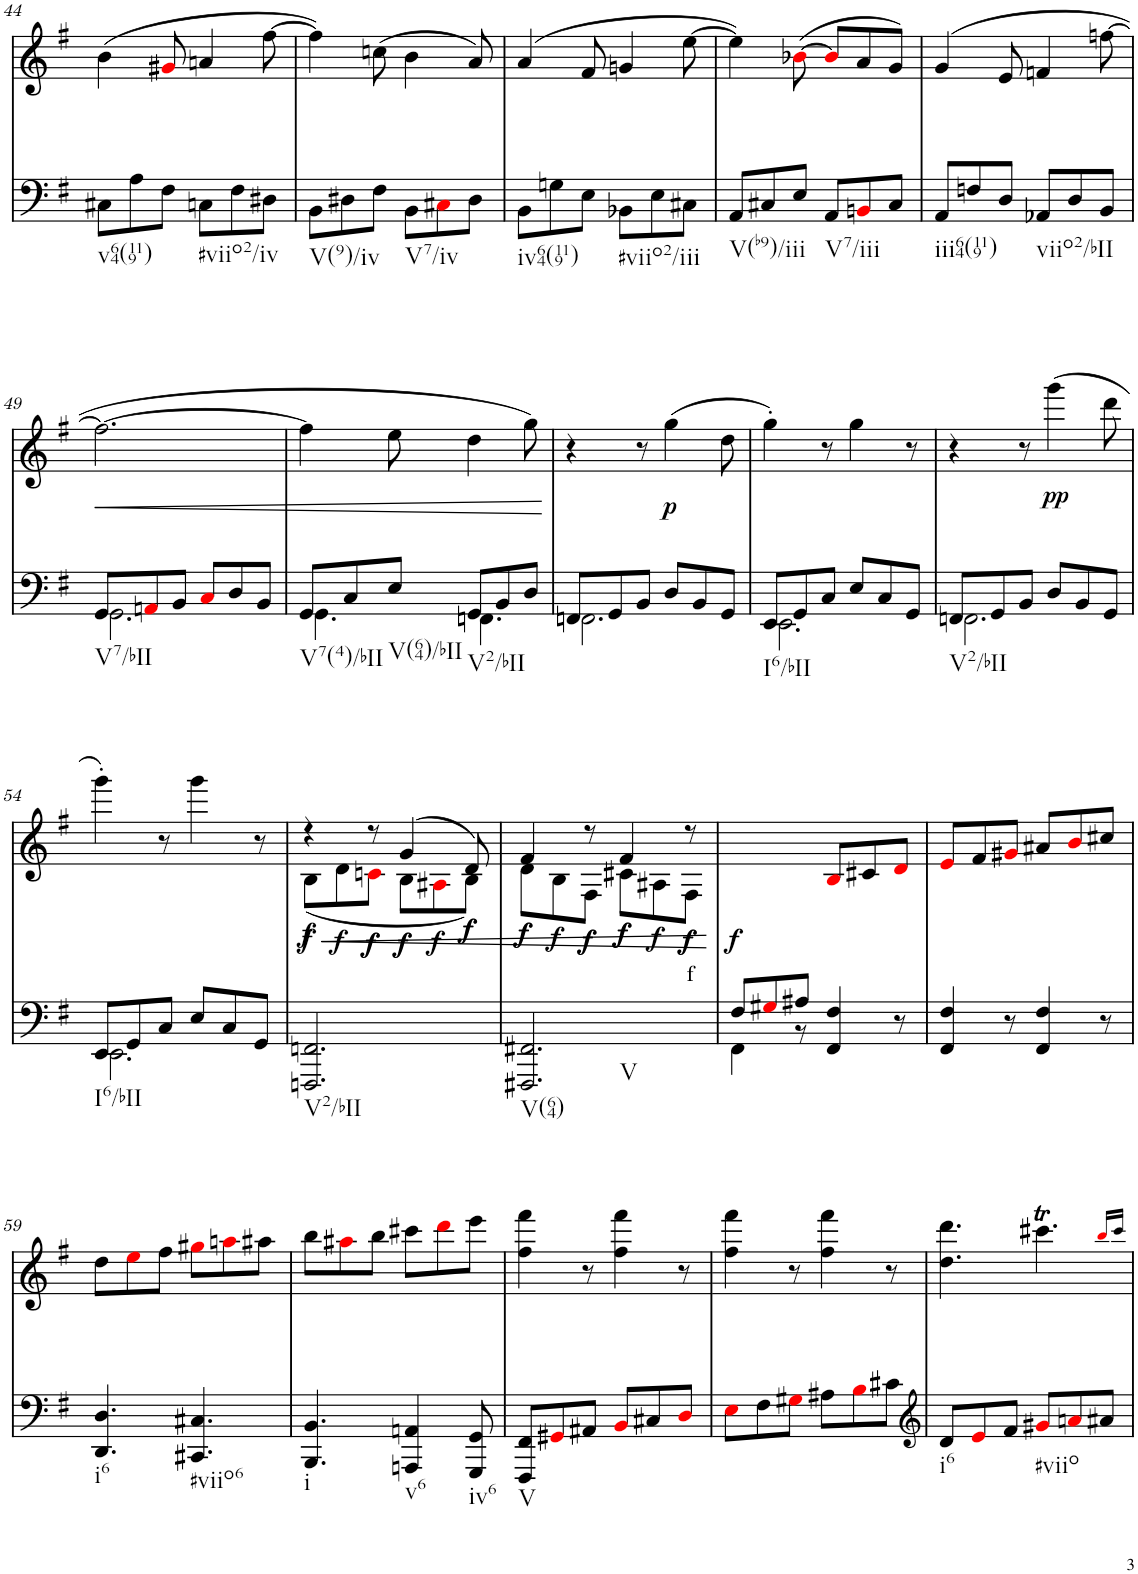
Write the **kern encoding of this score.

**kern	**kern	**text	**dynam
*part2	*part1	*part1	*part1
*staff2	*staff1	*staff1	*staff1
*I"piano	*I"piano	*	*
*I'Pno	*I'Pno	*	*
!!LO:PB:g=z
*clefF4	*clefG2	*	*
*k[f#]	*k[f#]	*	*
*e:	*e:	*	*
*M6/8	*M6/8	*	*
=44	=44	=44	=44
!LO:TX:b:t=v64(119)	!	!	!
8C#X\L	(4b\	.	.
8A\	.	.	.
8F#\J	8g#Xi/	.	.
!LO:TX:b:t=#viio2/iv	!	!	!
8Cn\L	4an/	.	.
8F#\	.	.	.
8D#X\J	[8ff#\	.	.
=45	=45	=45	=45
!LO:TX:b:t=V(9)/iv	!	!	!
8BB\L	4ff#\])	.	.
8D#X\	.	.	.
8F#\J	(8ccn\	.	.
!LO:TX:b:t=V7/iv	!	!	!
8BB\L	4b\	.	.
8C#Xi\	.	.	.
8D#\J	8a/)	.	.
=46	=46	=46	=46
!LO:TX:b:t=iv64(119)	!	!	!
8BB\L	(4a/	.	.
8Gn\	.	.	.
8E\J	8f#/	.	.
!LO:TX:b:t=#viio2/iii	!	!	!
8BB-X\L	4gn/	.	.
8E\	.	.	.
8C#X\J	[8ee\	.	.
=47	=47	=47	=47
!LO:TX:b:t=V(b9)/iii	!	!	!
8AA/L	4ee\])	.	.
8C#X/	.	.	.
8E/J	([8b-Xi\	.	.
!LO:TX:b:t=V7/iii	!	!	!
8AA/L	8b-i/L]	.	.
8BBni/	8a/	.	.
8C#/J	8g/J)	.	.
=48	=48	=48	=48
!LO:TX:b:t=iii64(119)	!	!	!
8AA/L	(4g/	.	.
8Fn/	.	.	.
8D/J	8e/	.	.
!LO:TX:b:t=viio2/bII	!	!	!
8AA-X/L	4fn/	.	.
8D/	.	.	.
8BB/J	[8ffn\	.	.
!!LO:LB:g=z
=49	=49	=49	=49
*^	*	*	*
!LO:TX:b:t=V7/bII	!	!	!	!
!	!	!	!	!LO:HP:b
8GG/L	2.GG\	2.ff\_	.	<
8AAni/	.	.	.	.
8BB/J	.	.	.	.
8Ci/L	.	.	.	.
8D/	.	.	.	.
8BB/J	.	.	.	.
=50	=50	=50	=50	=50
!LO:TX:b:t=V7(4)/bII	!	!	!	!
8GG/L	4.GG\	4ff\]	.	.
8C/	.	.	.	.
!LO:TX:b:t=V(64)/bII	!	!	!	!
8E/J	.	8ee\	.	.
!LO:TX:b:t=V2/bII	!	!	!	!
8GG/L	4.FFn\	4dd\	.	.
8BB/	.	.	.	.
8D/J	.	8gg\)	.	.
*v	*v	*	*	*
.	.	.	[
=51	=51	=51	=51
*^	*	*	*
8FFn/L	2.FFn\	4r	.	.
8GG/	.	.	.	.
8BB/J	.	8r	.	.
!	!	!	!	!LO:DY:b
8D/L	.	(4gg\	.	p
8BB/	.	.	.	.
8GG/J	.	8dd\	.	.
=52	=52	=52	=52	=52
!LO:TX:b:t=I6/bII	!	!	!	!
8EE/L	2.EE\	4gg'\)	.	.
8GG/	.	.	.	.
8C/J	.	8r	.	.
8E/L	.	4gg\	.	.
8C/	.	.	.	.
8GG/J	.	8r	.	.
=53	=53	=53	=53	=53
!LO:TX:b:t=V2/bII	!	!	!	!
8FFn/L	2.FF\	4r	.	.
8GG/	.	.	.	.
8BB/J	.	8r	.	.
!	!	!	!LO:LY:b	!
8D/L	.	(4ggg\	.	.
8BB/	.	.	.	.
8GG/J	.	8ddd\	.	.
!!LO:LB:g=z
=54	=54	=54	=54	=54
!LO:TX:b:t=I6/bII	!	!	!	!
8EE/L	2.EE\	4ggg'\)	.	.
8GG/	.	.	.	.
8C/J	.	8r	.	.
8E/L	.	4ggg\	.	.
8C/	.	.	.	.
8GG/J	.	8r	.	.
*v	*v	*	*	*
=55	=55	=55	=55
!LO:TX:b:t=V2/bII	!	!	!
!	!	!	!LO:HP:b
*	*^	*	*
!	!	!	!	!LO:DY:n=1:b
!	!	!	!	!LO:DY:n=2:b
2.FFFn/ 2.FFn/	4r	(8B\L	.	< f f
!	!	!	!	!LO:DY:n=3:b
.	.	8d\	.	f
!	!	!	!	!LO:DY:n=4:b
!	!	!	!	!LO:DY:n=5:b
.	8r	8cni\J	.	f f
!	!	!	!	!LO:DY:n=6:b
!	!	!	!	!LO:DY:n=7:b
.	(4g/	8B\L	.	f f
!	!	!	!	!LO:DY:n=8:b
.	.	8A#Xi\	.	f
!	!	!	!	!LO:DY:n=9:b
!	!	!	!	!LO:DY:n=10:b
.	8d/)	8B\J)	.	f f
=56	=56	=56	=56	=56
!LO:TX:b:t=V(64)	!	!	!	!
!LO:TX:b:t=V	!	!	!	!
!	!	!	!	!LO:DY:b
!	!	!	!	!LO:DY:n=1:b
2.FFF#X/ 2.FF#X/	4f#/	8d\L	.	f f
!	!	!	!	!LO:DY:n=2:b
.	.	8B\	.	f
!	!	!	!	!LO:DY:n=3:b
!	!	!	!	!LO:DY:n=4:b
.	8r	8F#\J	.	f f
!	!	!	!	!LO:DY:n=5:b
!	!	!	!	!LO:DY:n=6:b
.	4f#/	8c#X\L	.	f f
!	!	!	!	!LO:DY:n=7:b
.	.	8A#X\	.	f
!	!	!	!LO:LY:b	!LO:DY:n=8:b
!	!	!	!	!LO:DY:n=9:b
.	8r	8F#\J	f	f f
*	*v	*v	*	*
.	.	.	[
=57	=57	=57	=57
*^	*	*	*
!	!	!	!	!LO:DY:b
8F#/L	4FF#\	4.ryy	.	f
8G#Xi/	.	.	.	.
8A#X/J	8r	.	.	.
4FF#/ 4F#/	4.ryy	8Bi/L	.	.
.	.	8c#X/	.	.
8r	.	8di/J	.	.
*v	*v	*	*	*
=58	=58	=58	=58
4FF#/ 4F#/	8ei/L	.	.
.	8f#/	.	.
8r	8g#Xi/J	.	.
4FF#/ 4F#/	8a#X/L	.	.
.	8bi/	.	.
8r	8cc#X/J	.	.
!!LO:LB:g=z
=59	=59	=59	=59
!LO:TX:b:t=i6	!	!	!
4.DD/ 4.D/	8dd\L	.	.
.	8eei\	.	.
.	8ff#\J	.	.
!LO:TX:b:t=#viio6	!	!	!
4.CC#X/ 4.C#X/	8gg#Xi\L	.	.
.	8aani\	.	.
.	8aa#X\J	.	.
=60	=60	=60	=60
!LO:TX:b:t=i	!	!	!
4.BBB/ 4.BB/	8bb\L	.	.
.	8aa#Xi\	.	.
.	8bb\J	.	.
!LO:TX:b:t=v6	!	!	!
4AAAn/ 4AAn/	8ccc#X\L	.	.
.	8dddi\	.	.
!LO:TX:b:t=iv6	!	!	!
8GGG/ 8GG/	8eee\J	.	.
=61	=61	=61	=61
!LO:TX:b:t=V	!	!	!
8FFF#/ 8FF#/L	4ff#\ 4fff#\	.	.
8GG#Xi/	.	.	.
8AA#X/J	8r	.	.
8BBi/L	4ff#\ 4fff#\	.	.
8C#X/	.	.	.
8Di/J	8r	.	.
=62	=62	=62	=62
8Ei\L	4ff#\ 4fff#\	.	.
8F#\	.	.	.
8G#Xi\J	8r	.	.
8A#X\L	4ff#\ 4fff#\	.	.
8Bi\	.	.	.
8c#X\J	8r	.	.
=63	=63	=63	=63
*clefG2	*	*	*
!LO:TX:b:t=i6	!	!	!
8d/L	4.dd\ 4.ddd\	.	.
8ei/	.	.	.
8f#/J	.	.	.
!LO:TX:b:t=#viio	!	!	!
8g#Xi/L	4.ccc#Xt\	.	.
8ani/	.	.	.
8a#X/J	.	.	.
.	16qbbi/LL	.	.
.	16qccc#/JJ	.	.
=	=	=	=
*-	*-	*-	*-
